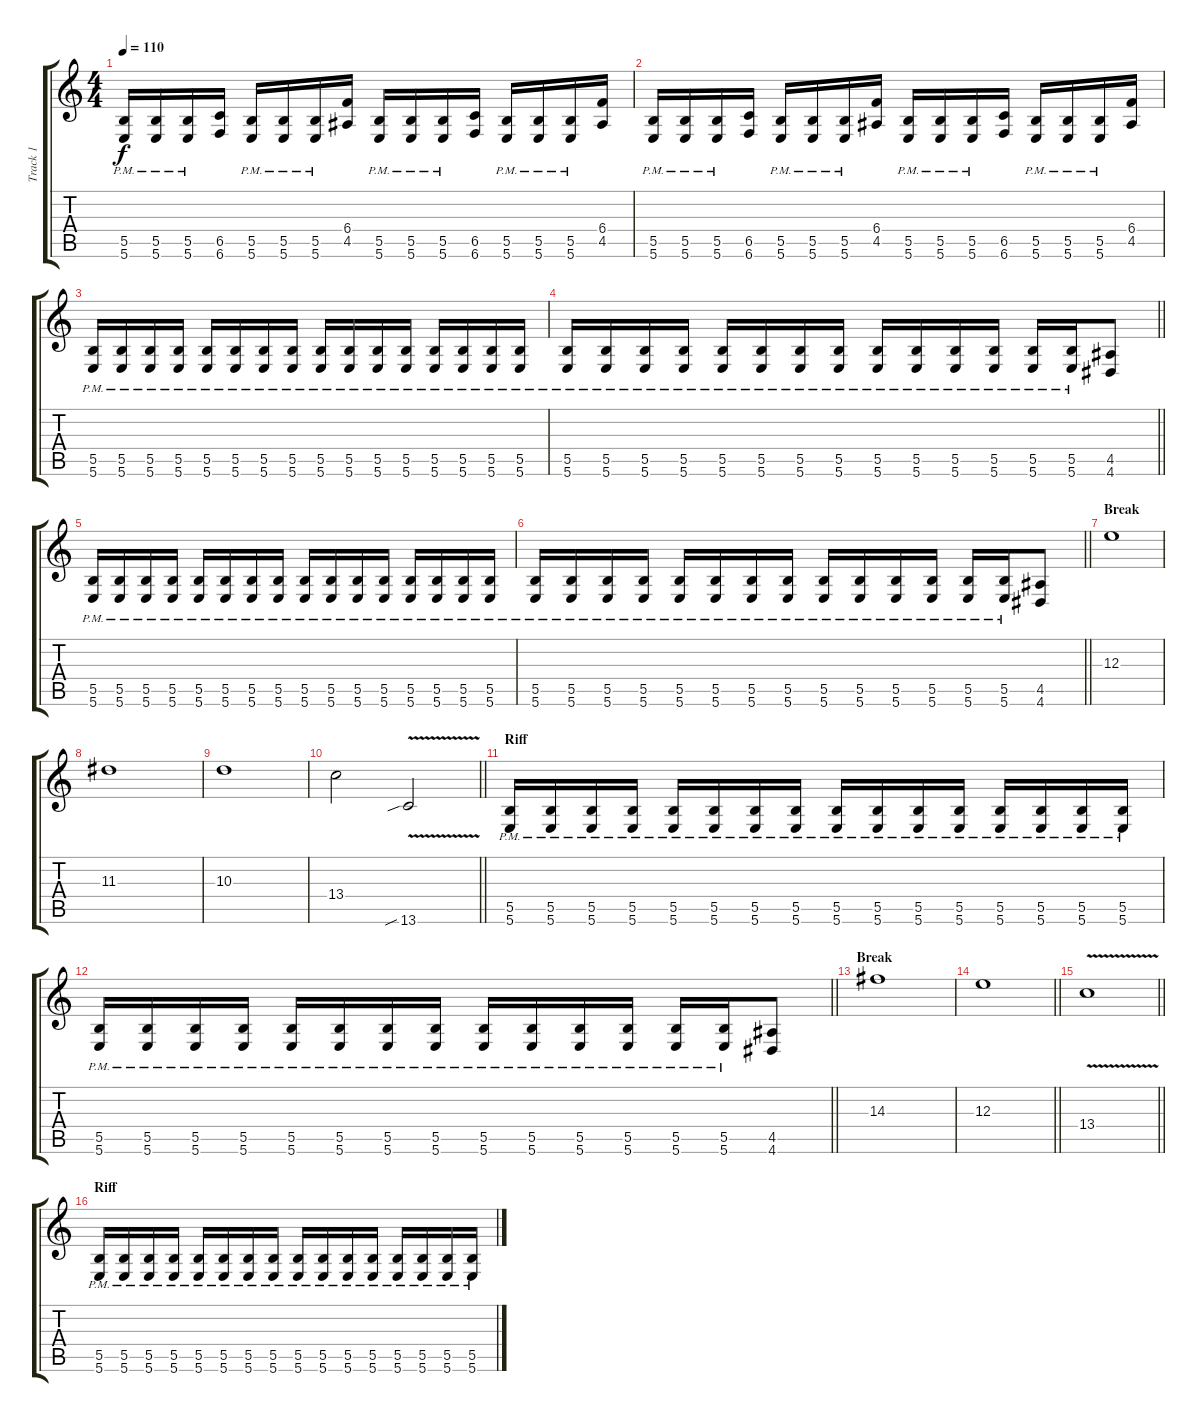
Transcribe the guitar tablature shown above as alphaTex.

\track ("Track 1" "Track 1") {instrument distortionguitar}
\staff {score tabs}
\tuning (Db4 Ab3 E3 B2 Gb2 B1) {hide}
\ts (4 4)
\tempo 110
\clef g2
\ks c
(5.5{pm} 5.6{pm}).16{dy f} (5.5{pm} 5.6{pm}).16 (5.5{pm} 5.6{pm}).16 (6.5 6.6).16 (5.5{pm} 5.6{pm}).16 (5.5{pm} 5.6{pm}).16 (5.5{pm} 5.6{pm}).16 (6.4 4.5).16 (5.5{pm} 5.6{pm}).16 (5.5{pm} 5.6{pm}).16 (5.5{pm} 5.6{pm}).16 (6.5 6.6).16 (5.5{pm} 5.6{pm}).16 (5.5{pm} 5.6{pm}).16 (5.5{pm} 5.6{pm}).16 (6.4 4.5).16 |
(5.5{pm} 5.6{pm}).16 (5.5{pm} 5.6{pm}).16 (5.5{pm} 5.6{pm}).16 (6.5 6.6).16 (5.5{pm} 5.6{pm}).16 (5.5{pm} 5.6{pm}).16 (5.5{pm} 5.6{pm}).16 (6.4 4.5).16 (5.5{pm} 5.6{pm}).16 (5.5{pm} 5.6{pm}).16 (5.5{pm} 5.6{pm}).16 (6.5 6.6).16 (5.5{pm} 5.6{pm}).16 (5.5{pm} 5.6{pm}).16 (5.5{pm} 5.6{pm}).16 (6.4 4.5).16 |
(5.5{pm} 5.6{pm}).16 (5.5{pm} 5.6{pm}).16 (5.5{pm} 5.6{pm}).16 (5.5{pm} 5.6{pm}).16 (5.5{pm} 5.6{pm}).16 (5.5{pm} 5.6{pm}).16 (5.5{pm} 5.6{pm}).16 (5.5{pm} 5.6{pm}).16 (5.5{pm} 5.6{pm}).16 (5.5{pm} 5.6{pm}).16 (5.5{pm} 5.6{pm}).16 (5.5{pm} 5.6{pm}).16 (5.5{pm} 5.6{pm}).16 (5.5{pm} 5.6{pm}).16 (5.5{pm} 5.6{pm}).16 (5.5{pm} 5.6{pm}).16 |
\barLineRight lightlight
(5.5{pm} 5.6{pm}).16 (5.5{pm} 5.6{pm}).16 (5.5{pm} 5.6{pm}).16 (5.5{pm} 5.6{pm}).16 (5.5{pm} 5.6{pm}).16 (5.5{pm} 5.6{pm}).16 (5.5{pm} 5.6{pm}).16 (5.5{pm} 5.6{pm}).16 (5.5{pm} 5.6{pm}).16 (5.5{pm} 5.6{pm}).16 (5.5{pm} 5.6{pm}).16 (5.5{pm} 5.6{pm}).16 (5.5{pm} 5.6{pm}).16 (5.5{pm} 5.6{pm}).16 (4.5 4.6).8 |
(5.5{pm} 5.6{pm}).16 (5.5{pm} 5.6{pm}).16 (5.5{pm} 5.6{pm}).16 (5.5{pm} 5.6{pm}).16 (5.5{pm} 5.6{pm}).16 (5.5{pm} 5.6{pm}).16 (5.5{pm} 5.6{pm}).16 (5.5{pm} 5.6{pm}).16 (5.5{pm} 5.6{pm}).16 (5.5{pm} 5.6{pm}).16 (5.5{pm} 5.6{pm}).16 (5.5{pm} 5.6{pm}).16 (5.5{pm} 5.6{pm}).16 (5.5{pm} 5.6{pm}).16 (5.5{pm} 5.6{pm}).16 (5.5{pm} 5.6{pm}).16 |
\barLineRight lightlight
(5.5{pm} 5.6{pm}).16 (5.5{pm} 5.6{pm}).16 (5.5{pm} 5.6{pm}).16 (5.5{pm} 5.6{pm}).16 (5.5{pm} 5.6{pm}).16 (5.5{pm} 5.6{pm}).16 (5.5{pm} 5.6{pm}).16 (5.5{pm} 5.6{pm}).16 (5.5{pm} 5.6{pm}).16 (5.5{pm} 5.6{pm}).16 (5.5{pm} 5.6{pm}).16 (5.5{pm} 5.6{pm}).16 (5.5{pm} 5.6{pm}).16 (5.5{pm} 5.6{pm}).16 (4.5 4.6).8 |
\section ("" "Break")
12.3.1 |
11.3.1 |
10.3.1 |
\barLineRight lightlight
13.4.2 13.6{v sib}.2 |
\section ("" "Riff")
(5.5{pm} 5.6{pm}).16 (5.5{pm} 5.6{pm}).16 (5.5{pm} 5.6{pm}).16 (5.5{pm} 5.6{pm}).16 (5.5{pm} 5.6{pm}).16 (5.5{pm} 5.6{pm}).16 (5.5{pm} 5.6{pm}).16 (5.5{pm} 5.6{pm}).16 (5.5{pm} 5.6{pm}).16 (5.5{pm} 5.6{pm}).16 (5.5{pm} 5.6{pm}).16 (5.5{pm} 5.6{pm}).16 (5.5{pm} 5.6{pm}).16 (5.5{pm} 5.6{pm}).16 (5.5{pm} 5.6{pm}).16 (5.5{pm} 5.6{pm}).16 |
\barLineRight lightlight
(5.5{pm} 5.6{pm}).16 (5.5{pm} 5.6{pm}).16 (5.5{pm} 5.6{pm}).16 (5.5{pm} 5.6{pm}).16 (5.5{pm} 5.6{pm}).16 (5.5{pm} 5.6{pm}).16 (5.5{pm} 5.6{pm}).16 (5.5{pm} 5.6{pm}).16 (5.5{pm} 5.6{pm}).16 (5.5{pm} 5.6{pm}).16 (5.5{pm} 5.6{pm}).16 (5.5{pm} 5.6{pm}).16 (5.5{pm} 5.6{pm}).16 (5.5{pm} 5.6{pm}).16 (4.5 4.6).8 |
\section ("" "Break")
14.3.1 |
\barLineRight lightlight
12.3.1 |
\barLineRight lightlight
13.4{v}.1 |
\section ("" "Riff")
(5.5{pm} 5.6{pm}).16 (5.5{pm} 5.6{pm}).16 (5.5{pm} 5.6{pm}).16 (5.5{pm} 5.6{pm}).16 (5.5{pm} 5.6{pm}).16 (5.5{pm} 5.6{pm}).16 (5.5{pm} 5.6{pm}).16 (5.5{pm} 5.6{pm}).16 (5.5{pm} 5.6{pm}).16 (5.5{pm} 5.6{pm}).16 (5.5{pm} 5.6{pm}).16 (5.5{pm} 5.6{pm}).16 (5.5{pm} 5.6{pm}).16 (5.5{pm} 5.6{pm}).16 (5.5{pm} 5.6{pm}).16 (5.5{pm} 5.6{pm}).16
